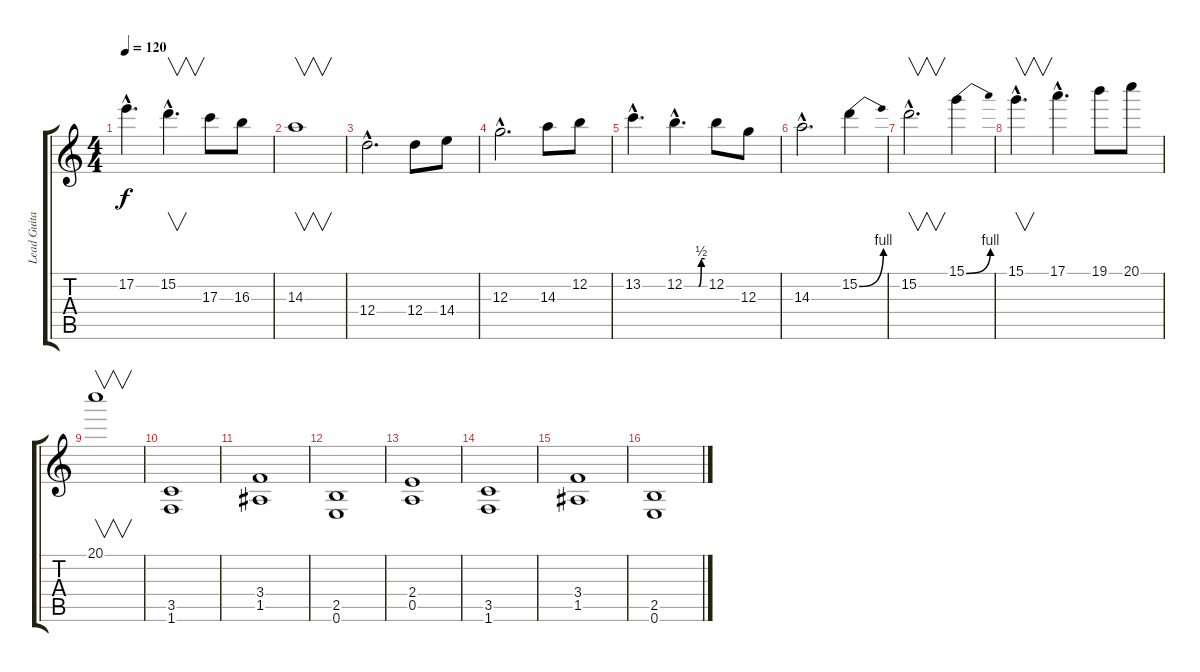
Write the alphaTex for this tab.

\track ("Lead Guitar" "Lead Guita") {instrument distortionguitar}
\staff {score tabs}
\tuning (E4 B3 G3 D3 A2 E2) {hide}
\ts (4 4)
\tempo 120
\clef g2
\ks c
17.2{hac}.4{d dy f} 15.2{hac}.4{v d} 17.3.8 16.3.8 |
14.3.1{v} |
12.4{hac}.2{d} 12.4.8 14.4.8 |
12.3{hac}.2{d} 14.3.8 12.2.8 |
13.2{hac}.4{d} 12.2{be (custom 0 0 42 0 50 2 60 2) hac}.4{d} 12.2.8 12.3.8 |
14.3{hac}.2{d} 15.2{be (bend 0 0 60 4)}.4 |
15.2{hac}.2{v d} 15.1{be (bend 0 0 60 4)}.4 |
15.1{hac}.4{v d} 17.1{hac}.4{d} 19.1.8 20.1.8 |
20.1.1{v} |
(3.5 1.6).1 |
(3.4 1.5).1 |
(2.5 0.6).1 |
(2.4 0.5).1 |
(3.5 1.6).1 |
(3.4 1.5).1 |
(2.5 0.6).1
